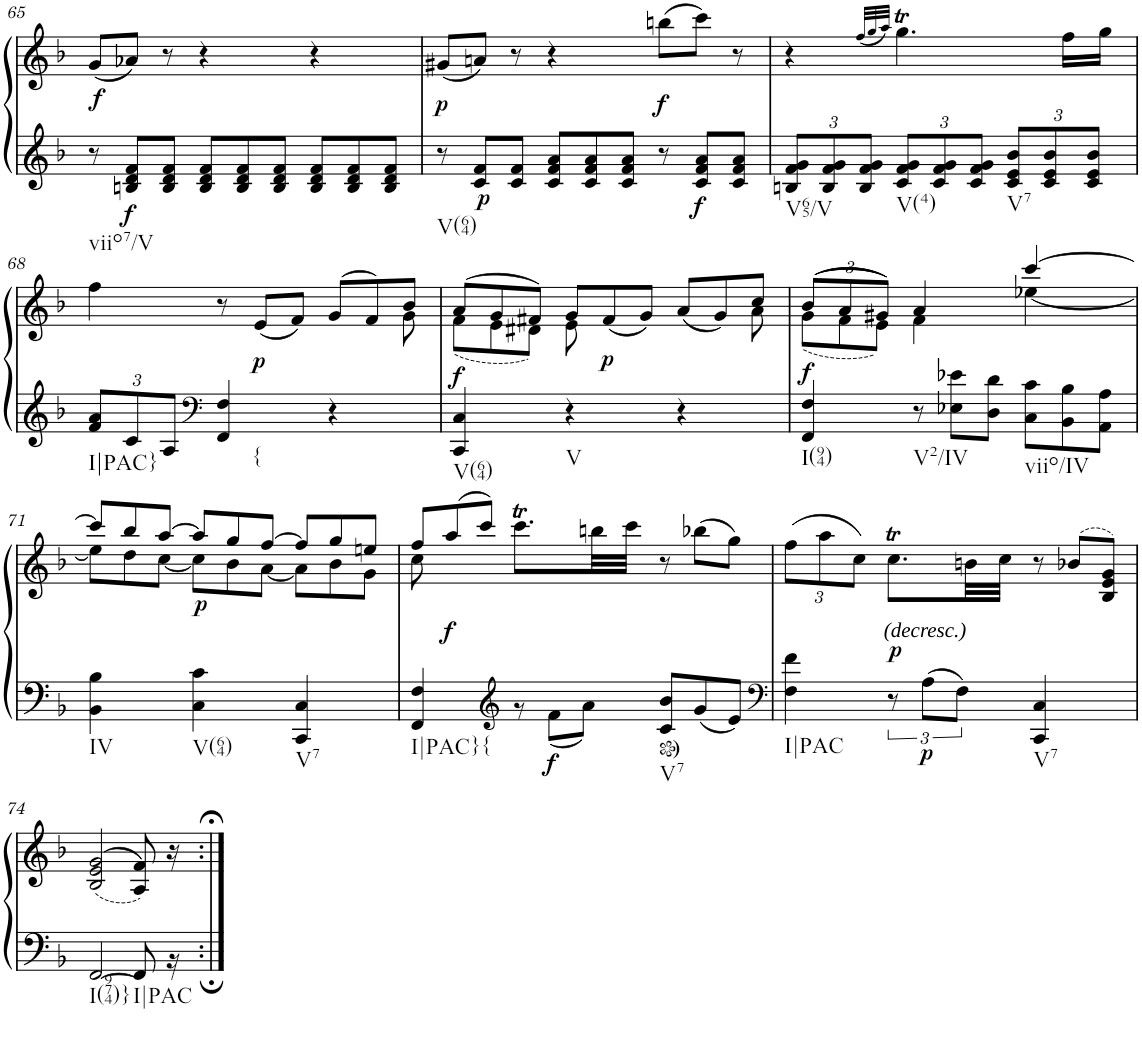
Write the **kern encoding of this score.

**kern	**kern	**dynam
*part1	*part1	*part1
*staff2	*staff1	*staff1/2
*I"Klavier linke Hand	*	*
!!LO:PB:g=z
*clefG2	*clefG2	*
*k[b-]	*k[b-]	*
*M3/4	*M3/4	*
=65	=65	=65
!LO:TX:b:t=viio7/V	!	!
!	!	!LO:DY:b
12r	(12g/L	f
!	!	!LO:DY:b=2
12Bn/ 12d/ 12f/L	12a-X/J)	f
12B/ 12d/ 12f/J	12r	.
*Xbrackettup	*	*
12B/ 12d/ 12f/L	4r	.
12B/ 12d/ 12f/	.	.
12B/ 12d/ 12f/J	.	.
12B/ 12d/ 12f/L	4r	.
12B/ 12d/ 12f/	.	.
12B/ 12d/ 12f/J	.	.
=66	=66	=66
*brackettup	*	*
!LO:TX:b:t=V(64)	!	!
!	!	!LO:DY:b
12r	(12g#X/L	p
!	!	!LO:DY:b=2
12c/ 12f/L	12an/J)	p
12c/ 12f/J	12r	.
*Xbrackettup	*	*
12c/ 12f/ 12a/L	4r	.
12c/ 12f/ 12a/	.	.
12c/ 12f/ 12a/J	.	.
*brackettup	*	*
!	!	!LO:DY:b
12r	(12bbn\L	f
!	!	!LO:DY:b=2
12c/ 12f/ 12a/L	12ccc\J)	f
12c/ 12f/ 12a/J	12r	.
=67	=67	=67
*Xbrackettup	*	*
!LO:TX:b:t=V65/V	!	!
12Bn/ 12f/ 12g/L	4r	.
12B/ 12f/ 12g/	.	.
12B/ 12f/ 12g/J	.	.
.	(32qff/LLL	.
.	32qgg/	.
.	32qaa/JJJ)	.
!LO:TX:b:t=V(4)	!	!
12c/ 12f/ 12g/L	4.ggT\	.
12c/ 12f/ 12g/	.	.
12c/ 12f/ 12g/J	.	.
!LO:TX:b:t=V7	!	!
12c/ 12e/ 12b-/L	.	.
12c/ 12e/ 12b-/	.	.
.	16ff\LL	.
12c/ 12e/ 12b-/J	.	.
.	16gg\JJ	.
!!LO:LB:g=z
=68	=68	=68
*	*^	*
!LO:TX:b:t=I|PAC}	!	!	!
12f/ 12a/L	4ff\	2ryy	.
12c/	.	.	.
12A/J	.	.	.
*clefF4	*	*	*
!LO:TX:b:t={	!	!	!
4FF/ 4F/	12r	.	.
!	!	!	!LO:DY:b
.	(12e/L	.	p
.	12f/J)	.	.
*	*Xbrackettup	*brackettup	*
4r	(12g/L	12ryy	.
.	12f/)	12ryy	.
.	12b-/J	12g\	.
=69	=69	=69	=69
*	*Xbrackettup	*	*
!LO:TX:b:t=V(64)	!	!	!
!	!	!	!LO:DY:a=2
4CC/ 4C/	(12a/L	(12f\L	f
.	12g/	12e\	.
.	12f#X/J)	12d#X\J)	.
!LO:TX:b:t=V	!	!	!
4r	12g/L	8e\	.
!	!	!	!LO:DY:b
.	(<12f#/	.	p
.	.	8ryy	.
.	12g/J)	.	.
*	*	*brackettup	*
4r	(<12a/L	12ryy	.
.	12g/)	12ryy	.
.	12cc/J	12a\	.
=70	=70	=70	=70
*	*Xbrackettup	*	*
!LO:TX:b:t=I(94)	!	!	!
!	!	!	!LO:DY:a=2
4FF/ 4F/	((12b-/L	(12g\L	f
.	12a/	12f\	.
.	12g#X/J))	12e\J)	.
*brackettup	*brackettup	*	*
!LO:TX:b:t=V2/IV	!	!	!
12r	6a/	4f\	.
12E-X\ 12e-X\L	.	.	.
12D\ 12d\J	12ryy	.	.
*Xbrackettup	*	*	*
!LO:TX:b:t=viio/IV	!	!	!
12C\ 12c\L	[4ccc/	[4ee-X\	.
12BB-\ 12B-\	.	.	.
12AA\ 12A\J	.	.	.
!!LO:LB:g=z	!!
=71	=71	=71	=71
*^	*	*	*
!LO:TX:b:t=IV	!	!	!	!
!LO:TX:b:t=V(64)	!	!	!	!
!LO:TX:b:t=V7	!	!	!	!
2.ryy	4BB-\ 4B-\	12ccc/L]	12ee-\L]	.
.	.	12bb-/	12dd\	.
.	.	[12aa/J	[12cc\J	.
!	!	!	!	!LO:DY:b
.	4C\ 4c\	12aa/L]	12cc\L]	p
.	.	12gg/	12b-\	.
.	.	[12ff/J	[12a\J	.
.	4CC/ 4C/	12ff/L]	12a\L]	.
.	.	12gg/	12b-\	.
.	.	12een/J	12g\J	.
=72	=72	=72	=72	=72
*	*	*Xbrackettup	*	*
!LO:TX:b:t=I|PAC}{	!	!	!	!
4ryy	4FF/ 4F/	12ff/L	8cc\	.
!	!	!	!	!LO:DY:b
.	.	(12aa/	.	f
.	.	.	2ryy	.
.	.	12ccc/J)	.	.
*clefG2	*	*	*	*
*	*brackettup	*	*	*
4ryy	12r	8.cccT\L	.	.
!	!	!	!	!LO:DY:b=2
.	12f\L	.	.	f
.	12a\J	.	.	.
.	.	32bbn\LL	.	.
.	.	32ccc\JJJ	.	.
*Xbrackettup	*	*brackettup	*	*
!LO:TX:b:t=V7	!	!	!	!
12b-/L	4c/	12r	.	.
12g/	.	(>12bb-X\L	.	.
.	.	.	8ryy	.
12e/J	.	12gg\J)	.	.
*	*	*v	*v	*
=73	=73	=73	=73
*clefF4	*	*	*
*	*	*Xbrackettup	*
!LO:TX:b:t=I|PAC	!	!	!
4ryy	4F\ 4f\	(12ff\L	.
.	.	12aa\	.
.	.	12cc\J)	.
*brackettup	*	*	*
!	!	!LO:TX:b:i:t=(decresc.)	!
!	!	!	!LO:DY:a=2
12r	2ryy	8.ccT\L	p
!	!	!	!LO:DY:b=2
12A\L	.	.	p
12F\J	.	.	.
.	.	32bn\LL	.
.	.	32cc\JJJ	.
*	*	*brackettup	*
!LO:TX:b:t=V7	!	!	!
4CC/ 4C/	.	12r	.
.	.	(>12b-X/L	.
.	.	12B-/ 12e/ 12g/J)	.
!!LO:LB:g=z
=74	=74	=74	=74
!LO:TX:b:t=I(974)}	!	!	!
2ryy	[2FF/	((>2B-/ 2e/ 2g/	.
!LO:TX:b:t=I|PAC	!	!	!
8ryy	8FF/]	8A/ 8f/))	.
16ryy	16r	16r	.
*v	*v	*	*
=:|!	=:|!	=:|!
*-	*-	*-
